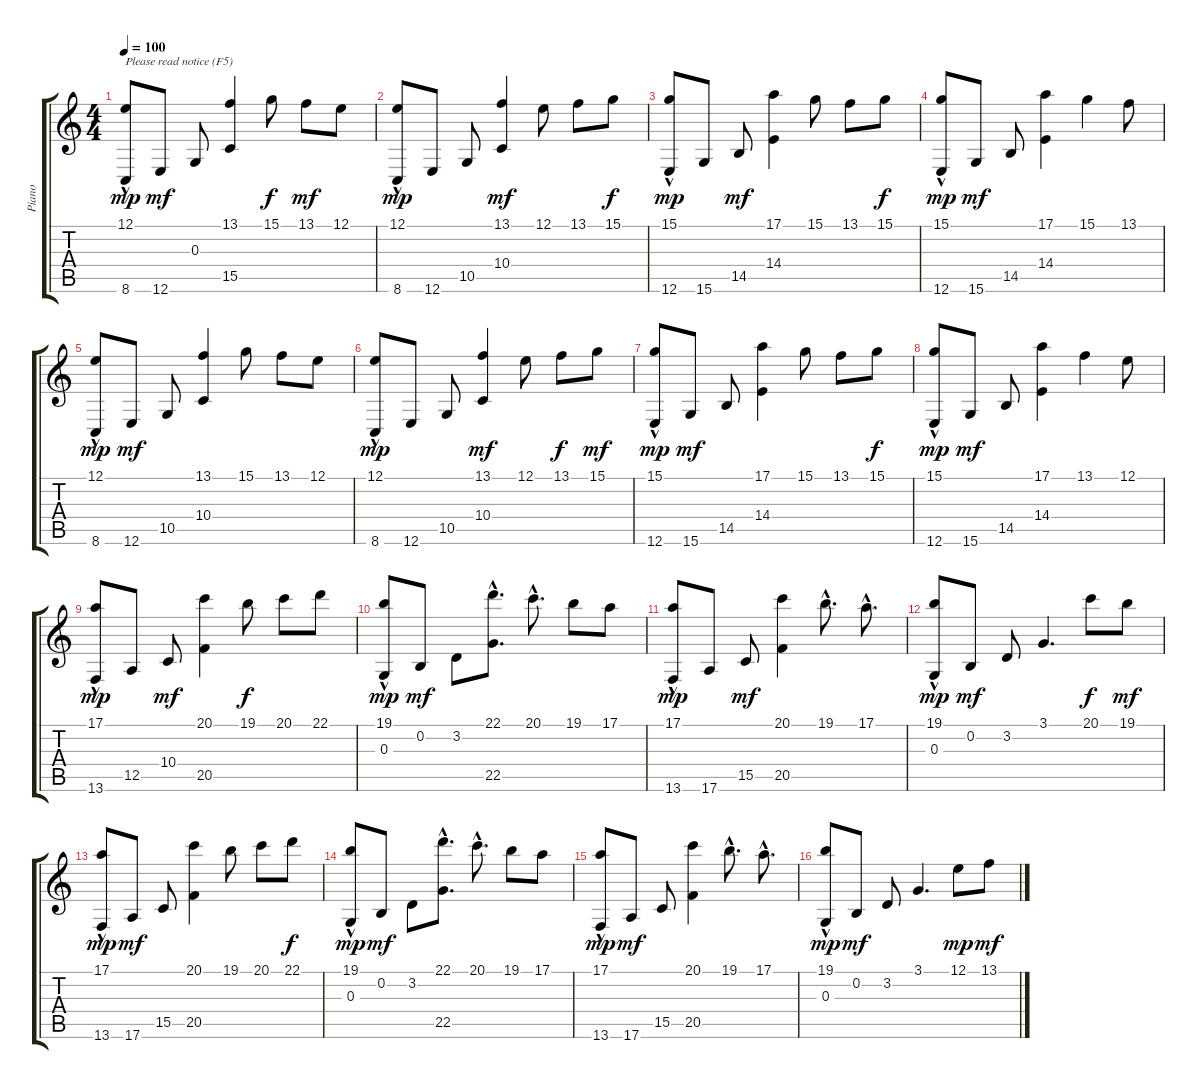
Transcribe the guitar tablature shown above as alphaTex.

\track ("Piano" "Piano") {instrument acousticgrandpiano}
\staff {score tabs}
\tuning (E4 B3 G3 D3 A2 E2) {hide}
\ts (4 4)
\tempo 100
\clef g2
\ks c
(12.1{hac} 8.6).8{txt "Please read notice (F5)" dy mp instrument acousticgrandpiano} 12.6.8{dy mf} 0.3.8 (13.1 15.5).4 15.1.8{dy f} 13.1.8{dy mf} 12.1.8 |
(12.1{hac} 8.6).8{dy mp} 12.6.8 10.5.8 (13.1 10.4).4{dy mf} 12.1.8 13.1.8 15.1.8{dy f} |
(15.1{hac} 12.6).8{dy mp} 15.6.8 14.5.8{dy mf} (17.1 14.4).4 15.1.8 13.1.8 15.1.8{dy f} |
(15.1{hac} 12.6).8{dy mp} 15.6.8{dy mf} 14.5.8 (17.1 14.4).4 15.1.4 13.1.8 |
(12.1{hac} 8.6).8{dy mp} 12.6.8{dy mf} 10.5.8 (13.1 10.4).4 15.1.8 13.1.8 12.1.8 |
(12.1{hac} 8.6).8{dy mp} 12.6.8 10.5.8 (13.1 10.4).4{dy mf} 12.1.8 13.1.8{dy f} 15.1.8{dy mf} |
(15.1{hac} 12.6).8{dy mp} 15.6.8{dy mf} 14.5.8 (17.1 14.4).4 15.1.8 13.1.8 15.1.8{dy f} |
(15.1{hac} 12.6).8{dy mp} 15.6.8{dy mf} 14.5.8 (17.1 14.4).4 13.1.4 12.1.8 |
(17.1{hac} 13.6).8{dy mp} 12.5.8 10.4.8{dy mf} (20.1 20.5).4 19.1.8{dy f} 20.1.8 22.1.8 |
(19.1{hac} 0.3).8{dy mp} 0.2.8{dy mf} 3.2.8 (22.1{hac} 22.5).8{d} 20.1{hac}.8{d} 19.1.8 17.1.8 |
(17.1{hac} 13.6).8{dy mp} 17.6.8 15.5.8{dy mf} (20.1 20.5).4 19.1{hac}.8{d} 17.1{hac}.8{d} |
(19.1{hac} 0.3).8{dy mp} 0.2.8{dy mf} 3.2.8 3.1.4{d} 20.1.8{dy f} 19.1.8{dy mf} |
(17.1{hac} 13.6).8{dy mp} 17.6.8{dy mf} 15.5.8 (20.1 20.5).4 19.1.8 20.1.8 22.1.8{dy f} |
(19.1{hac} 0.3).8{dy mp} 0.2.8{dy mf} 3.2.8 (22.1{hac} 22.5).8{d} 20.1{hac}.8{d} 19.1.8 17.1.8 |
(17.1{hac} 13.6).8{dy mp} 17.6.8{dy mf} 15.5.8 (20.1 20.5).4 19.1{hac}.8{d} 17.1{hac}.8{d} |
(19.1{hac} 0.3).8{dy mp} 0.2.8{dy mf} 3.2.8 3.1.4{d} 12.1.8{dy mp} 13.1.8{dy mf}
